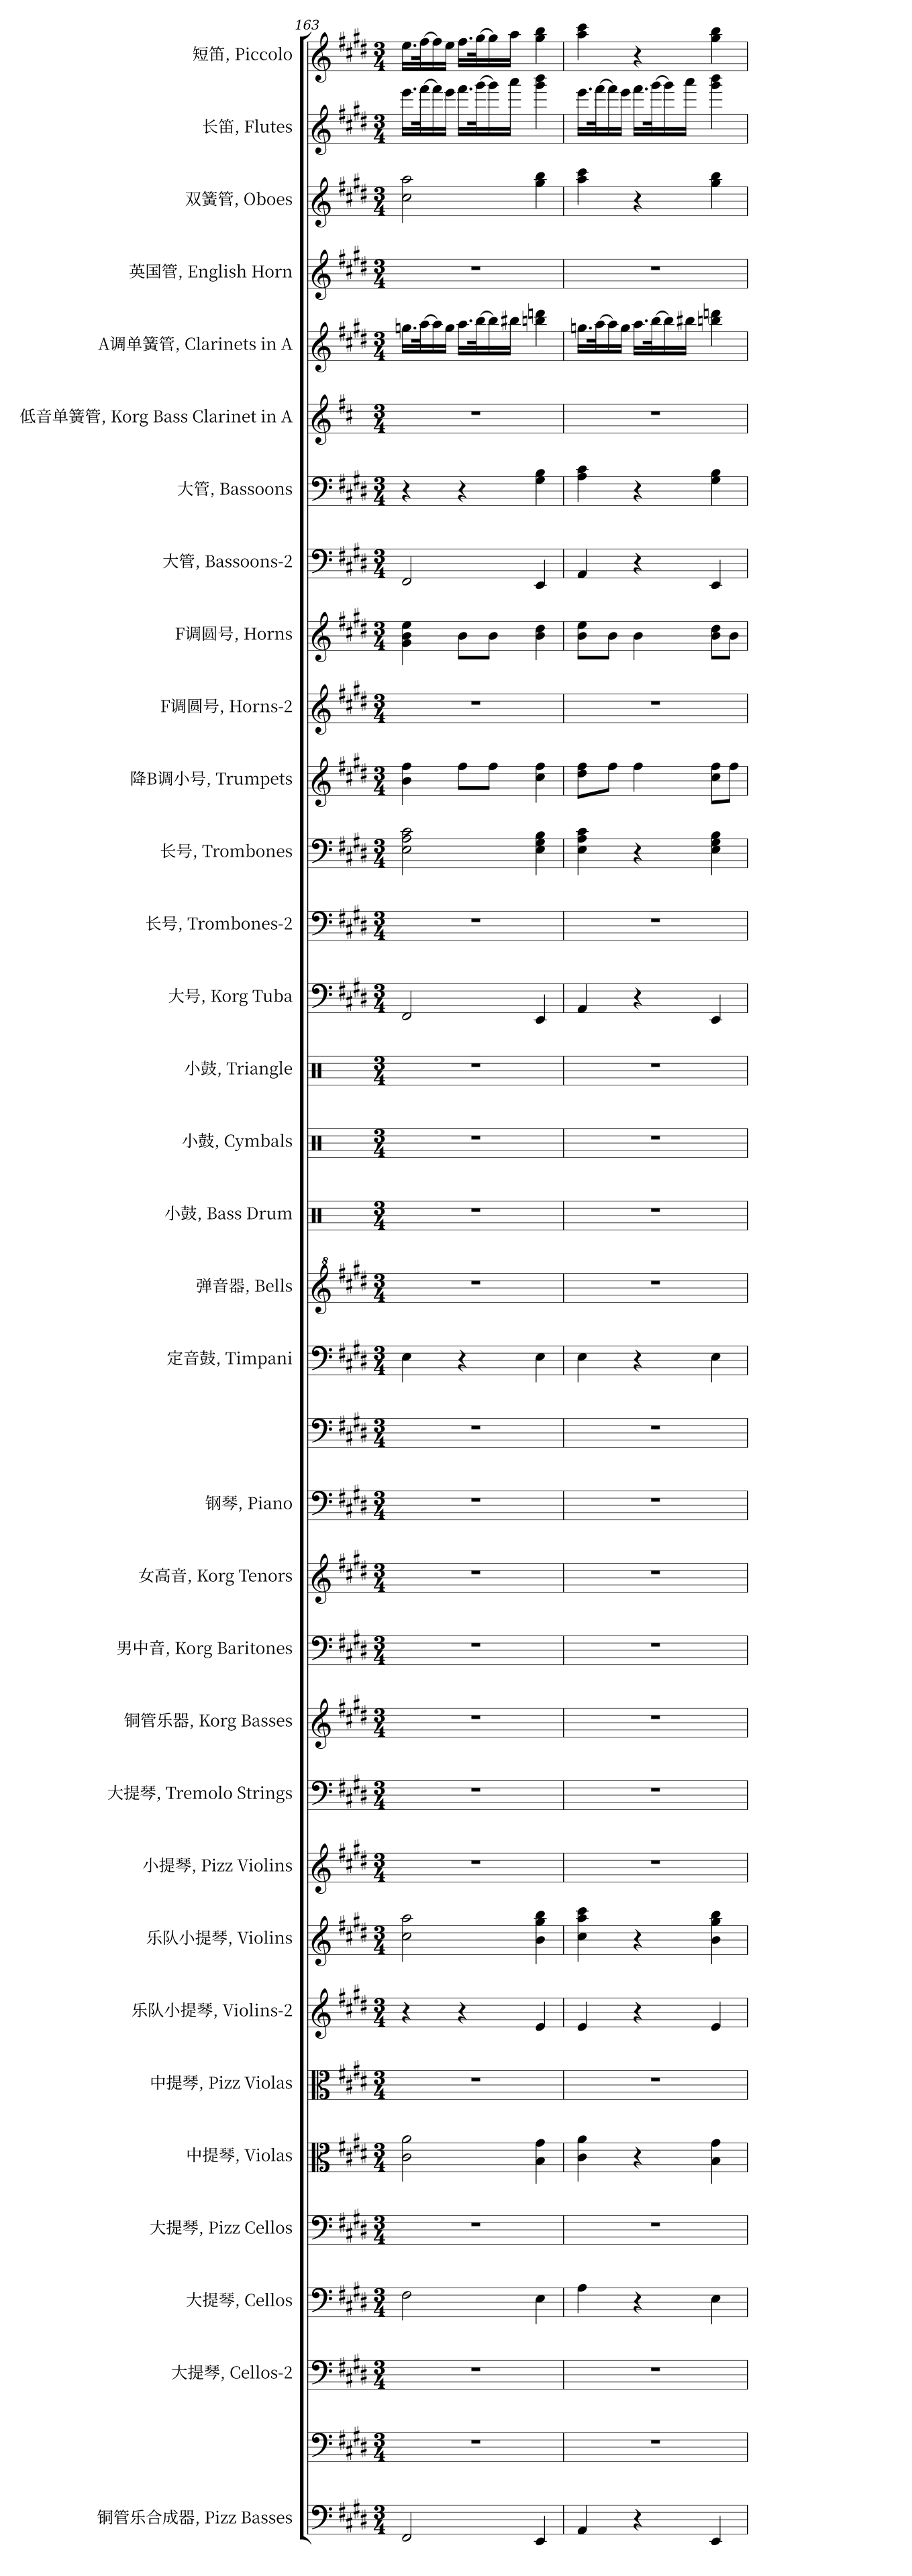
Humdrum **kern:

**kern	**kern	**kern	**kern	**kern	**kern	**kern	**kern	**kern	**kern	**kern	**kern	**kern	**kern	**kern	**kern	**kern	**kern	**kern	**kern	**kern	**kern	**kern	**kern	**kern	**kern	**kern	**kern	**kern	**kern	**kern	**kern	**kern	**kern	**kern
*part33	*part33	*part32	*part31	*part30	*part29	*part28	*part27	*part26	*part25	*part24	*part23	*part22	*part21	*part20	*part20	*part19	*part18	*part17	*part16	*part15	*part14	*part13	*part12	*part11	*part10	*part9	*part8	*part7	*part6	*part5	*part4	*part3	*part2	*part1
*staff35	*staff34	*staff33	*staff32	*staff31	*staff30	*staff29	*staff28	*staff27	*staff26	*staff25	*staff24	*staff23	*staff22	*staff21	*staff20	*staff19	*staff18	*staff17	*staff16	*staff15	*staff14	*staff13	*staff12	*staff11	*staff10	*staff9	*staff8	*staff7	*staff6	*staff5	*staff4	*staff3	*staff2	*staff1
*I"铜管乐合成器, Pizz Basses	*	*I"大提琴, Cellos-2	*I"大提琴, Cellos	*I"大提琴, Pizz Cellos	*I"中提琴, Violas	*I"中提琴, Pizz Violas	*I"乐队小提琴, Violins-2	*I"乐队小提琴, Violins	*I"小提琴, Pizz Violins	*I"大提琴, Tremolo Strings	*I"铜管乐器, Korg Basses	*I"男中音, Korg Baritones	*I"女高音, Korg Tenors	*I"钢琴, Piano	*	*I"定音鼓, Timpani	*I"弹音器, Bells	*I"小鼓, Bass Drum	*I"小鼓, Cymbals	*I"小鼓, Triangle	*I"大号, Korg Tuba	*I"长号, Trombones-2	*I"长号, Trombones	*I"降B调小号, Trumpets	*I"F调圆号, Horns-2	*I"F调圆号, Horns	*I"大管, Bassoons-2	*I"大管, Bassoons	*I"低音单簧管, Korg Bass Clarinet in A	*I"A调单簧管, Clarinets in A	*I"英国管, English Horn	*I"双簧管, Oboes	*I"长笛, Flutes	*I"短笛, Piccolo
*	*	*	*	*	*I'Vla.	*I'Vla.	*I'Vlns.	*I'Vlns.	*I'Vln.	*	*	*I'Bar.	*	*I'Pno.	*	*I'Timp.	*	*	*	*	*I'Tba.	*I'Tbn.	*I'Tbn.	*I'B♭ Tpt.	*I'F Hn.	*I'F Hn.	*I'Bsn.	*I'Bsn.	*I'B. Cl.	*I'A Cl.	*I'E. Hn.	*I'Ob.	*I'Fl.	*I'Picc.
!!LO:PB:g=z
*clefF4	*clefF4	*clefF4	*clefF4	*clefF4	*clefC3	*clefC3	*clefG2	*clefG2	*clefG2	*clefF4	*clefG2	*clefF4	*clefG2	*clefF4	*clefF4	*clefF4	*clefG^2	*clefX	*clefX	*clefX	*clefF4	*clefF4	*clefF4	*clefG2	*clefG2	*clefG2	*clefF4	*clefF4	*clefG2	*clefG2	*clefG2	*clefG2	*clefG2	*clefG2
*	*	*	*	*	*	*	*	*	*	*	*	*	*	*	*	*	*	*	*	*	*	*	*	*ITrd1c2	*ITrd4c7	*ITrd4c7	*	*	*ITrd8c14	*ITrd2c3	*ITrd4c7	*	*	*ITrd-7c-12
*k[f#c#g#d#]	*k[f#c#g#d#]	*k[f#c#g#d#]	*k[f#c#g#d#]	*k[f#c#g#d#]	*k[f#c#g#d#]	*k[f#c#g#d#]	*k[f#c#g#d#]	*k[f#c#g#d#]	*k[f#c#g#d#]	*k[f#c#g#d#]	*k[f#c#g#d#]	*k[f#c#g#d#]	*k[f#c#g#d#]	*k[f#c#g#d#]	*k[f#c#g#d#]	*k[f#c#g#d#]	*k[f#c#g#d#]	*k[]	*k[]	*k[]	*k[f#c#g#d#]	*k[f#c#g#d#]	*k[f#c#g#d#]	*k[f#c#]	*k[f#c#g#]	*k[f#c#g#]	*k[f#c#g#d#]	*k[f#c#g#d#]	*k[f#c#]	*k[f#c#g#d#a#e#b#]	*k[f#c#g#]	*k[f#c#g#d#]	*k[f#c#g#d#]	*k[f#c#g#d#]
*M3/4	*M3/4	*M3/4	*M3/4	*M3/4	*M3/4	*M3/4	*M3/4	*M3/4	*M3/4	*M3/4	*M3/4	*M3/4	*M3/4	*M3/4	*M3/4	*M3/4	*M3/4	*M3/4	*M3/4	*M3/4	*M3/4	*M3/4	*M3/4	*M3/4	*M3/4	*M3/4	*M3/4	*M3/4	*M3/4	*M3/4	*M3/4	*M3/4	*M3/4	*M3/4
*MM125	*MM125	*MM125	*MM125	*MM125	*MM125	*MM125	*MM125	*MM125	*MM125	*MM125	*MM125	*MM125	*MM125	*MM125	*MM125	*MM125	*MM125	*MM125	*MM125	*MM125	*MM125	*MM125	*MM125	*MM125	*MM125	*MM125	*MM125	*MM125	*MM125	*MM125	*MM125	*MM125	*MM125	*MM125
=163	=163	=163	=163	=163	=163	=163	=163	=163	=163	=163	=163	=163	=163	=163	=163	=163	=163	=163	=163	=163	=163	=163	=163	=163	=163	=163	=163	=163	=163	=163	=163	=163	=163	=163
2FF#/	2.r	2.r	2F#\	2.r	2c#\ 2a\	2.r	4r	2cc#\ 2aa\	2.r	2.r	2.r	2.r	2.r	2.r	2.r	4E\	2.r	2.r	2.r	2.r	2FF#/	2.r	2E\ 2A\ 2c#\	4a\ 4ee\	2.r	4c#\ 4e\ 4a\	2FF#/	4r	2.r	16.een\LL	2.r	2cc#\ 2aa\	16.eee\LL	16.eee\LL
.	.	.	.	.	.	.	.	.	.	.	.	.	.	.	.	.	.	.	.	.	.	.	.	.	.	.	.	.	.	[32ff#\K	.	.	[32fff#\K	[32fff#\K
.	.	.	.	.	.	.	.	.	.	.	.	.	.	.	.	.	.	.	.	.	.	.	.	.	.	.	.	.	.	16ff#\]	.	.	16fff#\]	16fff#\]
.	.	.	.	.	.	.	.	.	.	.	.	.	.	.	.	.	.	.	.	.	.	.	.	.	.	.	.	.	.	16ee\JJ	.	.	16eee\JJ	16eee\JJ
.	.	.	.	.	.	.	4r	.	.	.	.	.	.	.	.	4r	.	.	.	.	.	.	.	8ee\L	.	8e\L	.	4r	.	16.ff#\LL	.	.	16.fff#\LL	16.fff#\LL
.	.	.	.	.	.	.	.	.	.	.	.	.	.	.	.	.	.	.	.	.	.	.	.	.	.	.	.	.	.	[32gg#\K	.	.	[32ggg#\K	[32ggg#\K
.	.	.	.	.	.	.	.	.	.	.	.	.	.	.	.	.	.	.	.	.	.	.	.	8ee\J	.	8e\J	.	.	.	16gg#\]	.	.	16ggg#\]	16ggg#\]
.	.	.	.	.	.	.	.	.	.	.	.	.	.	.	.	.	.	.	.	.	.	.	.	.	.	.	.	.	.	16gg##X\JJ	.	.	16aaa\JJ	16aaa\JJ
4EE/	.	.	4E\	.	4B\ 4g#\	.	4e/	4b\ 4gg#\ 4bb\	.	.	.	.	.	.	.	4E\	.	.	.	.	4EE/	.	4E\ 4G#\ 4B\	4b\ 4ee\	.	4e\ 4g#\	4EE/	4G#\ 4B\	.	4gg#X\ 4bbn\	.	4gg#\ 4bb\	4ggg#\ 4bbb\	4ggg#\ 4bbb\
=164	=164	=164	=164	=164	=164	=164	=164	=164	=164	=164	=164	=164	=164	=164	=164	=164	=164	=164	=164	=164	=164	=164	=164	=164	=164	=164	=164	=164	=164	=164	=164	=164	=164	=164
*	*	*	*	*	*	*	*	*	*	*	*	*	*	*	*	*	*	*	*	*	*	*	*	*	*	*	*	*	*	*	*	*	*	*MM127
4AA/	2.r	2.r	4A\	2.r	4c#\ 4a\	2.r	4e/	4cc#\ 4aa\ 4ccc#\	2.r	2.r	2.r	2.r	2.r	2.r	2.r	4E\	2.r	2.r	2.r	2.r	4AA/	2.r	4E\ 4A\ 4c#\	8cc#\ 8ee\L	2.r	8e\ 8a\L	4AA/	4A\ 4c#\	2.r	16.een\LL	2.r	4aa\ 4ccc#\	16.eee\LL	4aaa\ 4cccc#\
.	.	.	.	.	.	.	.	.	.	.	.	.	.	.	.	.	.	.	.	.	.	.	.	.	.	.	.	.	.	[32ff#\K	.	.	[32fff#\K	.
.	.	.	.	.	.	.	.	.	.	.	.	.	.	.	.	.	.	.	.	.	.	.	.	8ee\J	.	8e\J	.	.	.	16ff#\]	.	.	16fff#\]	.
.	.	.	.	.	.	.	.	.	.	.	.	.	.	.	.	.	.	.	.	.	.	.	.	.	.	.	.	.	.	16ee\JJ	.	.	16eee\JJ	.
4r	.	.	4r	.	4r	.	4r	4r	.	.	.	.	.	.	.	4r	.	.	.	.	4r	.	4r	4ee\	.	4e\	4r	4r	.	16.ff#\LL	.	4r	16.fff#\LL	4r
.	.	.	.	.	.	.	.	.	.	.	.	.	.	.	.	.	.	.	.	.	.	.	.	.	.	.	.	.	.	[32gg#\K	.	.	[32ggg#\K	.
.	.	.	.	.	.	.	.	.	.	.	.	.	.	.	.	.	.	.	.	.	.	.	.	.	.	.	.	.	.	16gg#\]	.	.	16ggg#\]	.
.	.	.	.	.	.	.	.	.	.	.	.	.	.	.	.	.	.	.	.	.	.	.	.	.	.	.	.	.	.	16gg##X\JJ	.	.	16aaa\JJ	.
4EE/	.	.	4E\	.	4B\ 4g#\	.	4e/	4b\ 4gg#\ 4bb\	.	.	.	.	.	.	.	4E\	.	.	.	.	4EE/	.	4E\ 4G#\ 4B\	8b\ 8ee\L	.	8e\ 8g#\L	4EE/	4G#\ 4B\	.	4gg#X\ 4bbn\	.	4gg#\ 4bb\	4ggg#\ 4bbb\	4ggg#\ 4bbb\
.	.	.	.	.	.	.	.	.	.	.	.	.	.	.	.	.	.	.	.	.	.	.	.	8ee\J	.	8e\J	.	.	.	.	.	.	.	.
=	=	=	=	=	=	=	=	=	=	=	=	=	=	=	=	=	=	=	=	=	=	=	=	=	=	=	=	=	=	=	=	=	=	=
*-	*-	*-	*-	*-	*-	*-	*-	*-	*-	*-	*-	*-	*-	*-	*-	*-	*-	*-	*-	*-	*-	*-	*-	*-	*-	*-	*-	*-	*-	*-	*-	*-	*-	*-
